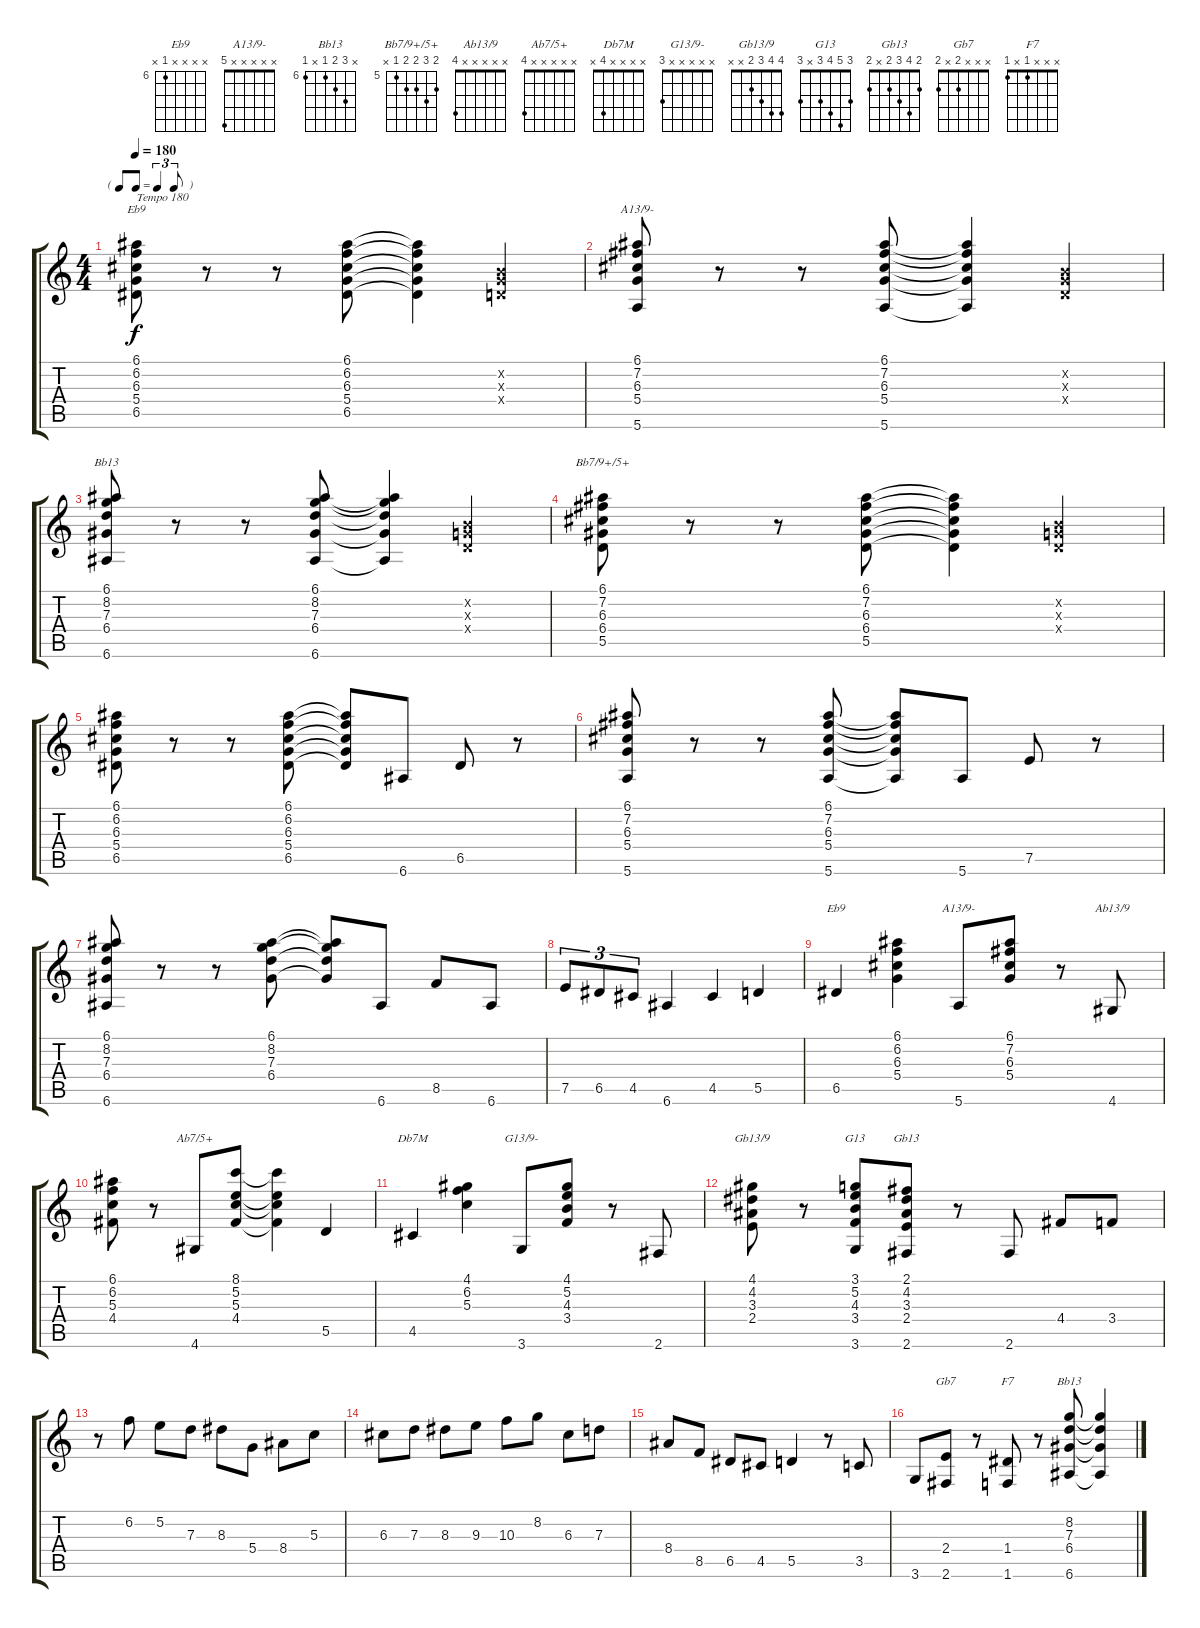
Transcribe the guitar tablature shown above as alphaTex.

\track "" {instrument electricguitarjazz}
\staff {score tabs}
\tuning (E4 B3 G3 D3 A2 E2) {hide}
\chord ("Eb9" 6 6 6 5 6 x) {firstfret 5}
\chord ("A13/9-" 6 7 6 5 x 5) {firstfret 5}
\chord ("Bb13" 6 8 7 6 x 6) {firstfret 6}
\chord ("Bb7/9+/5+" 6 7 6 6 5 x) {firstfret 5}
\chord ("Eb9" x x x x 6 x) {firstfret 6}
\chord ("A13/9-" x x x x x 5)
\chord ("Ab13/9" x x x x x 4)
\chord ("Ab7/5+" x x x x x 4)
\chord ("Db7M" x x x x 4 x)
\chord ("G13/9-" x x x x x 3)
\chord ("Gb13/9" 4 4 3 2 x x)
\chord ("G13" 3 5 4 3 x 3)
\chord ("Gb13" 2 4 3 2 x 2)
\chord ("Gb7" x x x 2 x 2)
\chord ("F7" x x x 1 x 1)
\chord ("Bb13" x 8 7 6 x 6) {firstfret 6}
\ts (4 4)
\tf triplet8th
\tempo 180
\clef g2
\ks c
(6.1 6.2 6.3 5.4 6.5).8{ch "Eb9" txt "Tempo 180" dy f instrument electricguitarjazz} r.8 r.8 (6.1 6.2 6.3 5.4 6.5).8 (6.1{t} 6.2{t} 6.3{t} 5.4{t} 6.5{t}).4 (0.2{x} 0.3{x} 0.4{x}).4 |
(6.1 7.2 6.3 5.4 5.6).8{ch "A13/9-"} r.8 r.8 (6.1 7.2 6.3 5.4 5.6).8 (6.1{t} 7.2{t} 6.3{t} 5.4{t} 5.6{t}).4 (0.2{x} 0.3{x} 0.4{x}).4 |
(6.1 8.2 7.3 6.4 6.6).8{ch "Bb13"} r.8 r.8 (6.1 8.2 7.3 6.4 6.6).8 (6.1{t} 8.2{t} 7.3{t} 6.4{t} 6.6{t}).4 (0.2{x} 0.3{x} 0.4{x}).4 |
(6.1 7.2 6.3 6.4 5.5).8{ch "Bb7/9+/5+"} r.8 r.8 (6.1 7.2 6.3 6.4 5.5).8 (6.1{t} 7.2{t} 6.3{t} 6.4{t} 5.5{t}).4 (0.2{x} 0.3{x} 0.4{x}).4 |
(6.1 6.2 6.3 5.4 6.5).8 r.8 r.8 (6.1 6.2 6.3 5.4 6.5).8 (6.1{t} 6.2{t} 6.3{t} 5.4{t} 6.5{t}).8 6.6.8 6.5.8 r.8 |
(6.1 7.2 6.3 5.4 5.6).8 r.8 r.8 (6.1 7.2 6.3 5.4 5.6).8 (6.1{t} 7.2{t} 6.3{t} 5.4{t} 5.6{t}).8 5.6.8 7.5.8 r.8 |
(6.1 8.2 7.3 6.4 6.6).8 r.8 r.8 (6.1 8.2 7.3 6.4).8 (6.1{t} 8.2{t} 7.3{t} 6.4{t}).8 6.6.8 8.5.8 6.6.8 |
7.5.8{tu (3 2)} 6.5.8{tu (3 2)} 4.5.8{tu (3 2)} 6.6.4 4.5.4 5.5.4 |
6.5.4{ch "Eb9"} (6.1 6.2 6.3 5.4).4 5.6.8{ch "A13/9-"} (6.1 7.2 6.3 5.4).8 r.8 4.6.8{ch "Ab13/9"} |
(6.1 6.2 5.3 4.4).8 r.8 4.6.8{ch "Ab7/5+"} (8.1 5.2 5.3 4.4).8 (8.1{t} 5.2{t} 5.3{t} 4.4{t}).4 5.5.4 |
4.5.4{ch "Db7M"} (4.1 6.2 5.3).4 3.6.8{ch "G13/9-"} (4.1 5.2 4.3 3.4).8 r.8 2.6.8 |
(4.1 4.2 3.3 2.4).8{ch "Gb13/9"} r.8 (3.1 5.2 4.3 3.4 3.6).8{ch "G13"} (2.1 4.2 3.3 2.4 2.6).8{ch "Gb13"} r.8 2.6.8 4.4.8 3.4.8 |
r.8 6.2.8 5.2.8 7.3.8 8.3.8 5.4.8 8.4.8 5.3.8 |
6.3.8 7.3.8 8.3.8 9.3.8 10.3.8 8.2.8 6.3.8 7.3.8 |
8.4.8 8.5.8 6.5.8 4.5.8 5.5.4 r.8 3.5.8 |
3.6.8 (2.4 2.6).8{ch "Gb7"} r.8 (1.4 1.6).8{ch "F7"} r.8 (8.2 7.3 6.4 6.6).8{ch "Bb13"} (8.2{t} 7.3{t} 6.4{t} 6.6{t}).4
